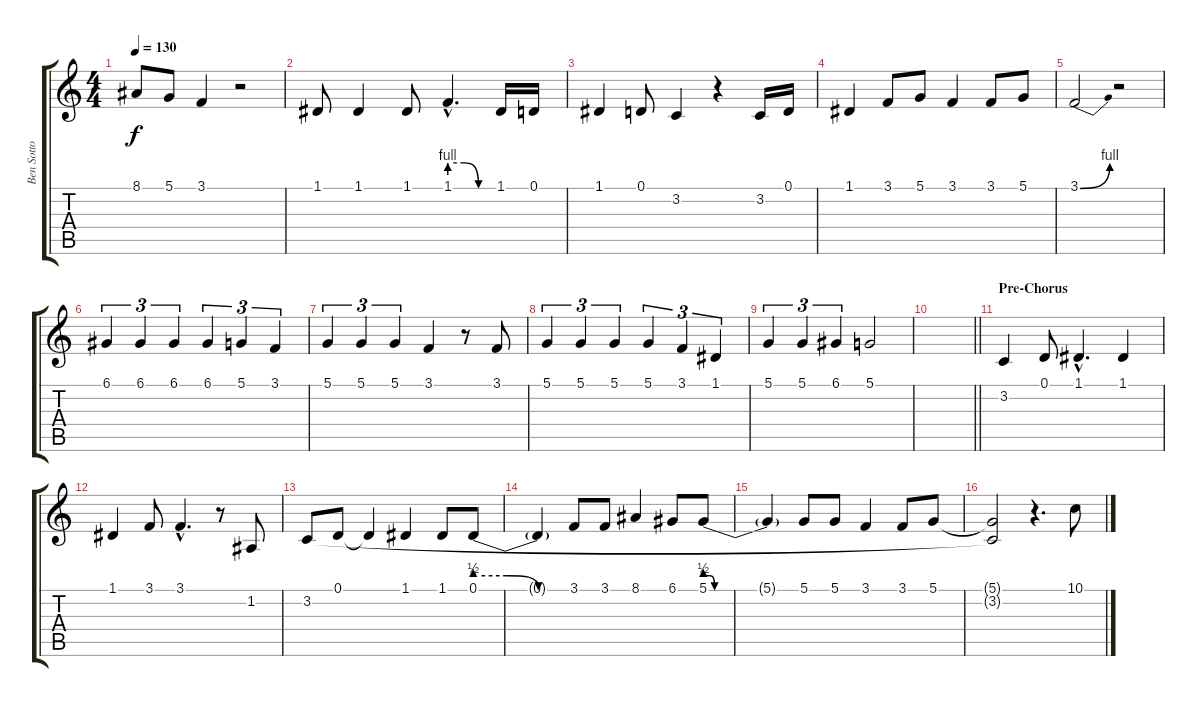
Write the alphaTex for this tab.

\track ("Ben Sotto (Vocals)" "Ben Sotto ") {instrument lead2sawtooth}
\staff {score tabs}
\tuning (D4 A3 F3 C3 G2 D2) {hide}
\ts (4 4)
\tempo 130
\clef g2
\ks c
8.1.8{dy f} 5.1.8 3.1.4 r.2 |
1.1.8 1.1.4 1.1.8 1.1{be (custom 0 4 20 4 40 0 60 0) hac}.4{d} 1.1.16 0.1.16 |
1.1.4 0.1.8 3.2.4 r.4 3.2.16 0.1.16 |
1.1.4 3.1.8 5.1.8 3.1.4 3.1.8 5.1.8 |
3.1{be (bend 0 0 60 4)}.2 r.2 |
6.1.4{tu (3 2)} 6.1.4{tu (3 2)} 6.1.4{tu (3 2)} 6.1.4{tu (3 2)} 5.1.4{tu (3 2)} 3.1.4{tu (3 2)} |
5.1.4{tu (3 2)} 5.1.4{tu (3 2)} 5.1.4{tu (3 2)} 3.1.4 r.8 3.1.8 |
5.1.4{tu (3 2)} 5.1.4{tu (3 2)} 5.1.4{tu (3 2)} 5.1.4{tu (3 2)} 3.1.4{tu (3 2)} 1.1.4{tu (3 2)} |
5.1.4{tu (3 2)} 5.1.4{tu (3 2)} 6.1.4{tu (3 2)} 5.1.2 |
\barLineRight lightlight
|
\section ("" "Pre-Chorus")
3.2.4 0.1.8 1.1{hac}.4{d} 1.1.4 |
1.1.4 3.1.8 3.1{hac}.4{d} r.8 1.2.8 |
3.2.8 0.1.8 0.1{t}.4 1.1.4 1.1.8 0.1{be (custom 0 2 20 2 40 0 60 0)}.8 |
0.1{t}.4 3.1.8 3.1.8 8.1.4 6.1.8 5.1{be (custom 0 2 3 2 6 0 15 0 40 0 60 0)}.8 |
5.1{t}.4 5.1.8 5.1.8 3.1.4 3.1.8 5.1.8 |
(5.1{t} 3.2{t}).2 r.4{d} 10.1.8
